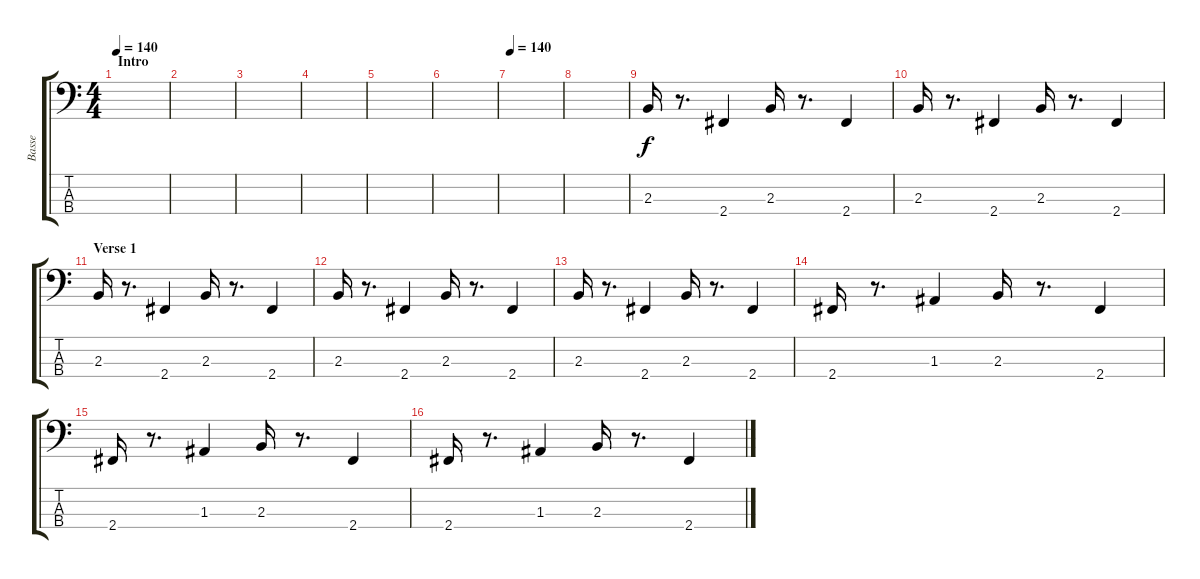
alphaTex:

\track ("Basse" "Basse") {instrument electricbassfinger}
\staff {score tabs}
\tuning (G2 D2 A1 E1) {hide}
\ts (4 4)
\section ("" "Intro")
\tempo 140
\tempo 115
\tempo 140
\clef f4
\ks c
|
|
|
|
|
|
\tempo 140
|
|
2.3.16 r.8{d} 2.4.4 2.3.16 r.8{d} 2.4.4 |
2.3.16 r.8{d} 2.4.4 2.3.16 r.8{d} 2.4.4 |
\section ("" "Verse 1")
2.3.16 r.8{d} 2.4.4 2.3.16 r.8{d} 2.4.4 |
2.3.16 r.8{d} 2.4.4 2.3.16 r.8{d} 2.4.4 |
2.3.16 r.8{d} 2.4.4 2.3.16 r.8{d} 2.4.4 |
2.4.16 r.8{d} 1.3.4 2.3.16 r.8{d} 2.4.4 |
2.4.16 r.8{d} 1.3.4 2.3.16 r.8{d} 2.4.4 |
2.4.16 r.8{d} 1.3.4 2.3.16 r.8{d} 2.4.4
